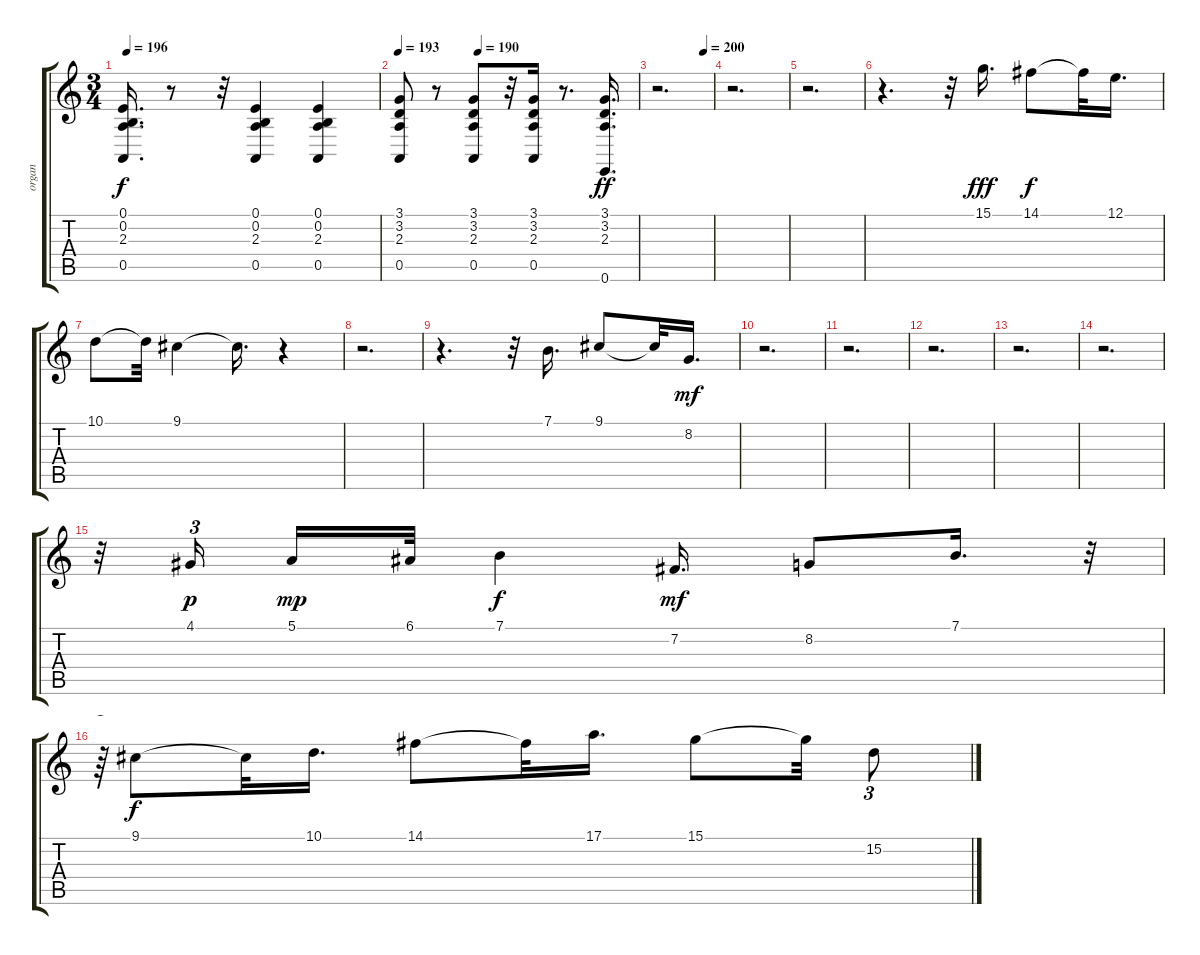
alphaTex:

\track ("organ" "organ") {instrument rockorgan}
\staff {score tabs}
\tuning (E4 B3 G3 D3 A2 E2) {hide}
\ts (3 4)
\tempo 196
\clef g2
\ks c
(0.1 0.2 2.3 0.5).16{d dy f} r.8 r.32 (0.1 0.2 2.3 0.5).4 (0.1 0.2 2.3 0.5).4 |
\tempo 193
\tempo (190 0.3333333333333333)
(3.1 3.2 2.3 0.5).8 r.8 (3.1 3.2 2.3 0.5).8 r.32 (3.1 3.2 2.3 0.5).16 r.8{d} (3.1 3.2 2.3 0.6).16{d dy ff} |
\tempo (200 0.8333333333333334)
r.2{d} |
r.2{d} |
r.2{d} |
r.4{d} r.32 15.1.16{d dy fff volume 15} 14.1.8{dy f} 14.1{t}.32 12.1.16{d} |
10.1.8 10.1{t}.32 9.1.4 9.1{t}.16{d} r.4 |
r.2{d} |
r.4{d} r.32 7.1.16{d} 9.1.8 9.1{t}.32 8.2.16{d dy mf} |
r.2{d} |
r.2{d} |
r.2{d} |
r.2{d} |
r.2{d} |
r.32 4.1.16{tu (3 2) dy p} 5.1.16{dy mp} 6.1.32 7.1.4{dy f} 7.2.16{d dy mf} 8.2.8 7.1.16{d} r.32{tu (3 2)} |
r.64{tu (3 2)} 9.1.8{dy f} 9.1{t}.32 10.1.16{d} 14.1.8 14.1{t}.32 17.1.16{d} 15.1.8 15.1{t}.32 15.2.8{tu (3 2)}
